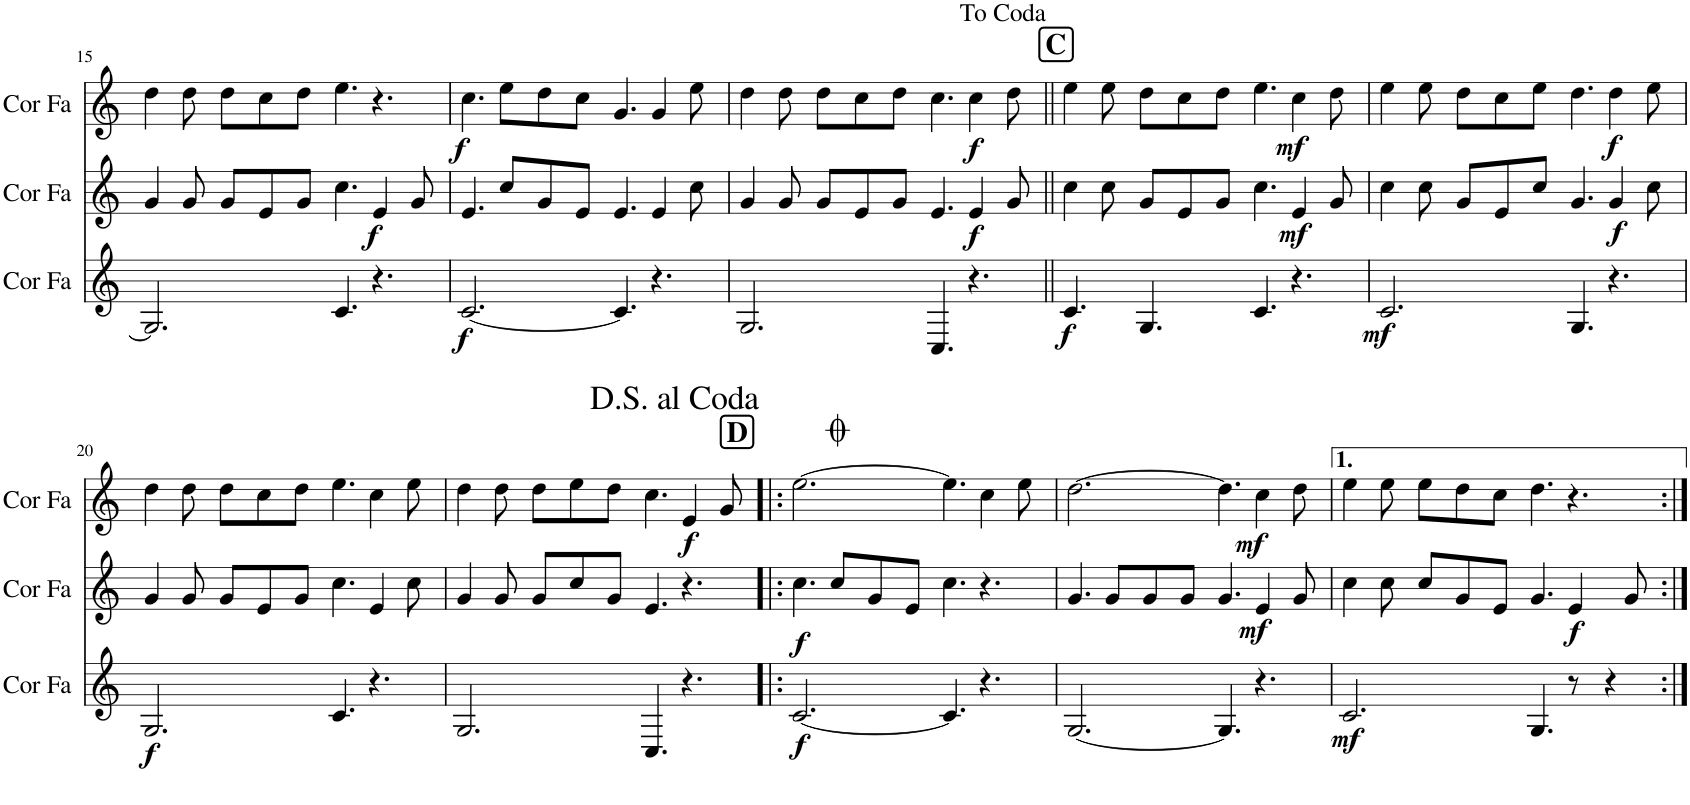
**kern	**dynam	**kern	**dynam	**kern	**dynam
*part3	*part3	*part2	*part2	*part1	*part1
*staff3	*staff3	*staff2	*staff2	*staff1	*staff1
*I"Cor en Fa	*	*I"Cor en Fa	*	*I"Cor en Fa	*
*I'Cor Fa	*	*I'Cor Fa	*	*I'Cor Fa	*
!!LO:PB:g=z
*clefG2	*	*clefG2	*	*clefG2	*
*Trd4c7	*	*Trd4c7	*	*Trd4c7	*
*k[]	*	*k[]	*	*k[]	*
*M12/8	*	*M12/8	*	*M12/8	*
=15	=15	=15	=15	=15	=15
2.G/]	.	4g/	.	4dd\	.
.	.	8g/	.	8dd\	.
.	.	8g/L	.	8dd\L	.
.	.	8e/	.	8cc\	.
.	.	8g/J	.	8dd\J	.
4.c/	.	4.cc\	.	4.ee\	.
!	!	!	!LO:DY:b	!	!
4.r	.	4e/	f	4.r	.
.	.	8g/	.	.	.
=16	=16	=16	=16	=16	=16
!	!LO:DY:b	!	!	!	!LO:DY:b
[2.c/	f	4.e/	.	4.cc\	f
.	.	8cc/L	.	8ee\L	.
.	.	8g/	.	8dd\	.
.	.	8e/J	.	8cc\J	.
4.c/]	.	4.e/	.	4.g/	.
4.r	.	4e/	.	4g/	.
.	.	8cc\	.	8ee\	.
=17	=17	=17	=17	=17	=17
2.G/	.	4g/	.	4dd\	.
.	.	8g/	.	8dd\	.
.	.	8g/L	.	8dd\L	.
.	.	8e/	.	8cc\	.
.	.	8g/J	.	8dd\J	.
4.C/	.	4.e/	.	4.cc\	.
!	!	!	!LO:DY:b	!	!LO:DY:b
4.r	.	4e/	f	4cc\	f
.	.	8g/	.	8dd\	.
!!LO:REH:place=s1:a:B:cj:fs=14:t=C
=18||	=18||	=18||	=18||	=18||	=18||
!	!LO:DY:b	!	!	!	!
4.c/	f	4cc\	.	4ee\	.
.	.	8cc\	.	8ee\	.
4.G/	.	8g/L	.	8dd\L	.
.	.	8e/	.	8cc\	.
.	.	8g/J	.	8dd\J	.
4.c/	.	4.cc\	.	4.ee\	.
!	!	!	!LO:DY:b	!	!LO:DY:b
4.r	.	4e/	mf	4cc\	mf
.	.	8g/	.	8dd\	.
=19	=19	=19	=19	=19	=19
!	!LO:DY:b	!	!	!	!
2.c/	mf	4cc\	.	4ee\	.
.	.	8cc\	.	8ee\	.
.	.	8g/L	.	8dd\L	.
.	.	8e/	.	8cc\	.
.	.	8cc/J	.	8ee\J	.
4.G/	.	4.g/	.	4.dd\	.
!	!	!	!LO:DY:b	!	!LO:DY:b
4.r	.	4g/	f	4dd\	f
.	.	8cc\	.	8ee\	.
!!LO:LB:g=z
=20	=20	=20	=20	=20	=20
!	!LO:DY:b	!	!	!	!
2.G/	f	4g/	.	4dd\	.
.	.	8g/	.	8dd\	.
.	.	8g/L	.	8dd\L	.
.	.	8e/	.	8cc\	.
.	.	8g/J	.	8dd\J	.
4.c/	.	4.cc\	.	4.ee\	.
4.r	.	4e/	.	4cc\	.
.	.	8cc\	.	8ee\	.
=21	=21	=21	=21	=21	=21
2.G/	.	4g/	.	4dd\	.
.	.	8g/	.	8dd\	.
.	.	8g/L	.	8dd\L	.
.	.	8cc/	.	8ee\	.
.	.	8g/J	.	8dd\J	.
4.C/	.	4.e/	.	4.cc\	.
!	!	!	!	!	!LO:DY:b
4.r	.	4.r	.	4e/	f
.	.	.	.	8g/	.
!!LO:REH:place=s1:a:B:cj:fs=14:t=D
=22!|:	=22!|:	=22!|:	=22!|:	=22!|:	=22!|:
!	!LO:DY:b	!	!LO:DY:b	!	!
[2.c/	f	4.cc\	f	[2.ee\	.
.	.	8cc/L	.	.	.
.	.	8g/	.	.	.
.	.	8e/J	.	.	.
4.c/]	.	4.cc\	.	4.ee\]	.
4.r	.	4.r	.	4cc\	.
.	.	.	.	8ee\	.
=23	=23	=23	=23	=23	=23
[2.G/	.	4.g/	.	[2.dd\	.
.	.	8g/L	.	.	.
.	.	8g/	.	.	.
.	.	8g/J	.	.	.
4.G/]	.	4.g/	.	4.dd\]	.
!	!	!	!LO:DY:b	!	!LO:DY:b
4.r	.	4e/	mf	4cc\	mf
.	.	8g/	.	8dd\	.
=24	=24	=24	=24	=24	=24
!	!LO:DY:b	!	!	!	!
2.c/	mf	4cc\	.	4ee\	.
.	.	8cc\	.	8ee\	.
.	.	8cc/L	.	8ee\L	.
.	.	8g/	.	8dd\	.
.	.	8e/J	.	8cc\J	.
4.G/	.	4.g/	.	4.dd\	.
!	!	!	!LO:DY:b	!	!
8r	.	4e/	f	4.r	.
4r	.	.	.	.	.
.	.	8g/	.	.	.
=:|!	=:|!	=:|!	=:|!	=:|!	=:|!
*-	*-	*-	*-	*-	*-
